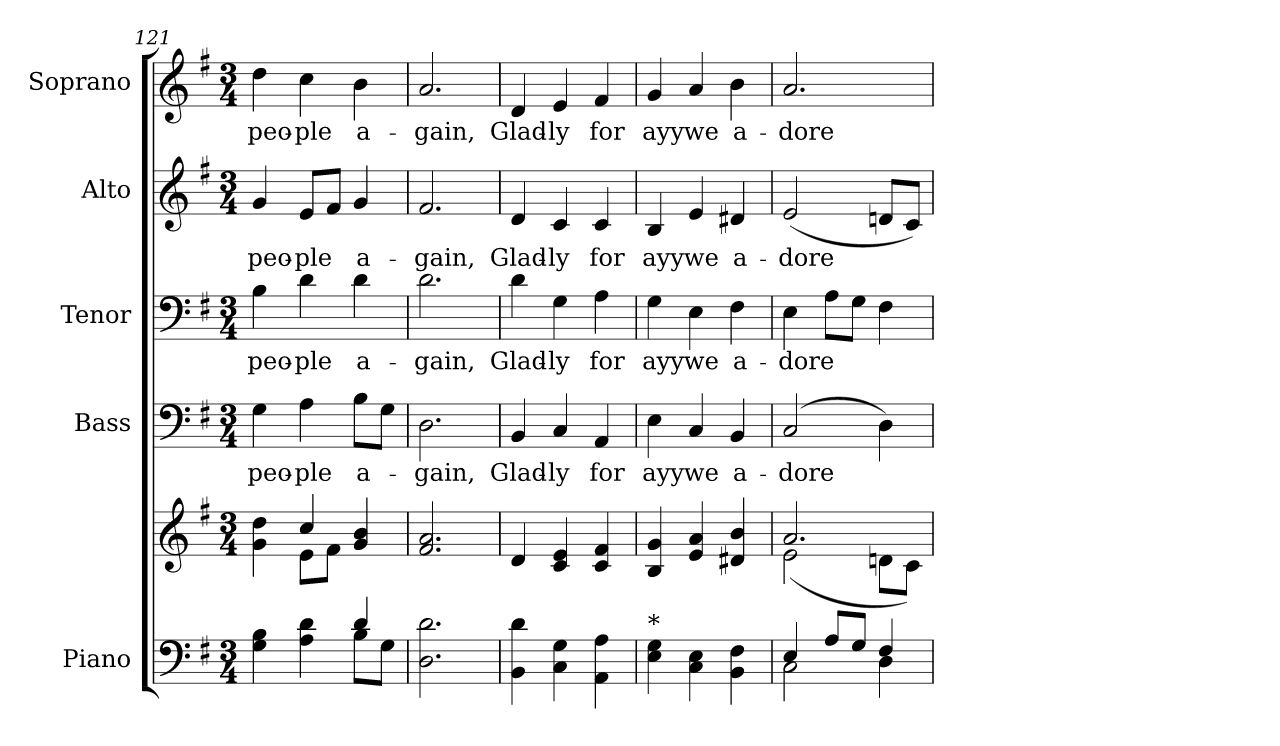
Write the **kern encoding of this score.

**kern	**kern	**kern	**text	**kern	**text	**kern	**text	**kern	**text
*part5	*part5	*part4	*part4	*part3	*part3	*part2	*part2	*part1	*part1
*staff6	*staff5	*staff4	*staff4	*staff3	*staff3	*staff2	*staff2	*staff1	*staff1
*I"Piano	*	*I"Bass	*	*I"Tenor	*	*I"Alto	*	*I"Soprano	*
*I'Pno.	*	*I'B.	*	*I'T.	*	*I'A.	*	*I'S.	*
*clefF4	*clefG2	*clefF4	*	*clefF4	*	*clefG2	*	*clefG2	*
*k[f#]	*k[f#]	*k[f#]	*	*k[f#]	*	*k[f#]	*	*k[f#]	*
*G:	*G:	*G:	*	*G:	*	*G:	*	*G:	*
*M3/4	*M3/4	*M3/4	*	*M3/4	*	*M3/4	*	*M3/4	*
=121	=121	=121	=121	=121	=121	=121	=121	=121	=121
*^	*^	*	*	*	*	*	*	*	*
!	!	!	!	!	!LO:LY:b:color=#000000	!	!	!	!	!	!
!	!	!	!	!	!	!	!LO:LY:b:color=#000000	!	!	!	!
!	!	!	!	!	!	!	!	!	!LO:LY:b:color=#000000	!	!
!	!	!	!	!	!	!	!	!	!	!	!LO:LY:b:color=#000000
4Gi\ 4Bi	2ryy	4gi\ 4ddi	4ryy	4Gi\	peo-	4Bi\	peo-	4gi/	peo-	4ddi\	peo-
!	!	!	!	!	!LO:LY:b:color=#000000	!	!	!	!	!	!
!	!	!	!	!	!	!	!LO:LY:b:color=#000000	!	!	!	!
!	!	!	!	!	!	!	!	!	!LO:LY:b:color=#000000	!	!
!	!	!	!	!	!	!	!	!	!	!	!LO:LY:b:color=#000000
4Ai\ 4di	.	4cci/	8ei\L	4Ai\	-ple	4di\	-ple	8ei/L	-ple	4cci\	-ple
.	.	.	8f#i\J	.	.	.	.	8f#i/J	.	.	.
!	!	!	!	!	!LO:LY:b:color=#000000	!	!	!	!	!	!
!	!	!	!	!	!	!	!LO:LY:b:color=#000000	!	!	!	!
!	!	!	!	!	!	!	!	!	!LO:LY:b:color=#000000	!	!
!	!	!	!	!	!	!	!	!	!	!	!LO:LY:b:color=#000000
4di/	8Bi\L	4gi/ 4bi	4ryy	8Bi\L	a-	4di\	a-	4gi/	a-	4bi\	a-
.	8Gi\J	.	.	8Gi\J	.	.	.	.	.	.	.
*v	*v	*	*	*	*	*	*	*	*	*	*
*	*v	*v	*	*	*	*	*	*	*	*
=122	=122	=122	=122	=122	=122	=122	=122	=122	=122
*^	*	*	*	*	*	*	*	*	*
!	!	!	!	!LO:LY:b:color=#000000	!	!	!	!	!	!
*v	*v	*	*	*	*	*	*	*	*	*
*^	*	*	*	*	*	*	*	*	*
!	!	!	!	!	!	!LO:LY:b:color=#000000	!	!	!	!
*v	*v	*	*	*	*	*	*	*	*	*
*^	*	*	*	*	*	*	*	*	*
!	!	!	!	!	!	!	!	!LO:LY:b:color=#000000	!	!
*v	*v	*	*	*	*	*	*	*	*	*
*^	*	*	*	*	*	*	*	*	*
!	!	!	!	!	!	!	!	!	!	!LO:LY:b:color=#000000
*v	*v	*	*	*	*	*	*	*	*	*
2.Di\ 2.di	2.f#i/ 2.ai	2.Di\	-gain,	2.di\	-gain,	2.f#i/	-gain,	2.ai/	-gain,
=123	=123	=123	=123	=123	=123	=123	=123	=123	=123
!	!	!	!LO:LY:b:color=#000000	!	!	!	!	!	!
!	!	!	!	!	!LO:LY:b:color=#000000	!	!	!	!
!	!	!	!	!	!	!	!LO:LY:b:color=#000000	!	!
!	!	!	!	!	!	!	!	!	!LO:LY:b:color=#000000
4BBi\ 4di	4di/	4BBi/	Glad-	4di\	Glad-	4di/	Glad-	4di/	Glad-
!	!	!	!LO:LY:b:color=#000000	!	!	!	!	!	!
!	!	!	!	!	!LO:LY:b:color=#000000	!	!	!	!
!	!	!	!	!	!	!	!LO:LY:b:color=#000000	!	!
!	!	!	!	!	!	!	!	!	!LO:LY:b:color=#000000
4Ci\ 4Gi	4ci/ 4ei	4Ci/	-ly	4Gi\	-ly	4ci/	-ly	4ei/	-ly
!	!	!	!LO:LY:b:color=#000000	!	!	!	!	!	!
!	!	!	!	!	!LO:LY:b:color=#000000	!	!	!	!
!	!	!	!	!	!	!	!LO:LY:b:color=#000000	!	!
!	!	!	!	!	!	!	!	!	!LO:LY:b:color=#000000
4AAi\ 4Ai	4ci/ 4f#i	4AAi/	for	4Ai\	for	4ci/	for	4f#i/	for
!!LO:PB:g=z
=124	=124	=124	=124	=124	=124	=124	=124	=124	=124
!	!	!	!LO:LY:b:color=#000000	!	!	!	!	!	!
!	!	!	!	!	!LO:LY:b:color=#000000	!	!	!	!
!	!	!	!	!	!	!	!LO:LY:b:color=#000000	!	!
!LO:TX:a:t=*	!	!	!	!	!	!	!	!	!
!	!	!	!	!	!	!	!	!	!LO:LY:b:color=#000000
4Ei\ 4Gi	4Bi/ 4gi	4Ei\	ayy	4Gi\	ayy	4Bi/	ayy	4gi/	ayy
!	!	!	!LO:LY:b:color=#000000	!	!	!	!	!	!
!	!	!	!	!	!LO:LY:b:color=#000000	!	!	!	!
!	!	!	!	!	!	!	!LO:LY:b:color=#000000	!	!
!	!	!	!	!	!	!	!	!	!LO:LY:b:color=#000000
4Ci\ 4Ei	4ei/ 4ai	4Ci/	we	4Ei\	we	4ei/	we	4ai/	we
!	!	!	!LO:LY:b:color=#000000	!	!	!	!	!	!
!	!	!	!	!	!LO:LY:b:color=#000000	!	!	!	!
!	!	!	!	!	!	!	!LO:LY:b:color=#000000	!	!
!	!	!	!	!	!	!	!	!	!LO:LY:b:color=#000000
4BBi\ 4F#i	4d#Xi/ 4bi	4BBi/	a-	4F#i\	a-	4d#Xi/	a-	4bi\	a-
=125	=125	=125	=125	=125	=125	=125	=125	=125	=125
*^	*^	*	*	*	*	*	*	*	*
!	!	!	!	!	!LO:LY:b:color=#000000	!	!	!	!	!	!
!	!	!	!	!	!	!	!LO:LY:b:color=#000000	!	!	!	!
!	!	!	!	!	!	!	!	!	!LO:LY:b:color=#000000	!	!
!	!	!	!	!	!	!	!	!	!	!	!LO:LY:b:color=#000000
4Ei/	2Ci\	2.ai/	(2ei\	(2Ci/	-dore	4Ei\	-dore	(2ei/	-dore	2.ai/	-dore
8Ai/L	.	.	.	.	.	8Ai\L	.	.	.	.	.
8Gi/J	.	.	.	.	.	8Gi\J	.	.	.	.	.
4F#i/	4Di\	.	8dni\L	4Di\)	.	4F#i\	.	8dni/L	.	.	.
.	.	.	8ci\J)	.	.	.	.	8ci/J)	.	.	.
*v	*v	*	*	*	*	*	*	*	*	*	*
*	*v	*v	*	*	*	*	*	*	*	*
=	=	=	=	=	=	=	=	=	=
*-	*-	*-	*-	*-	*-	*-	*-	*-	*-
